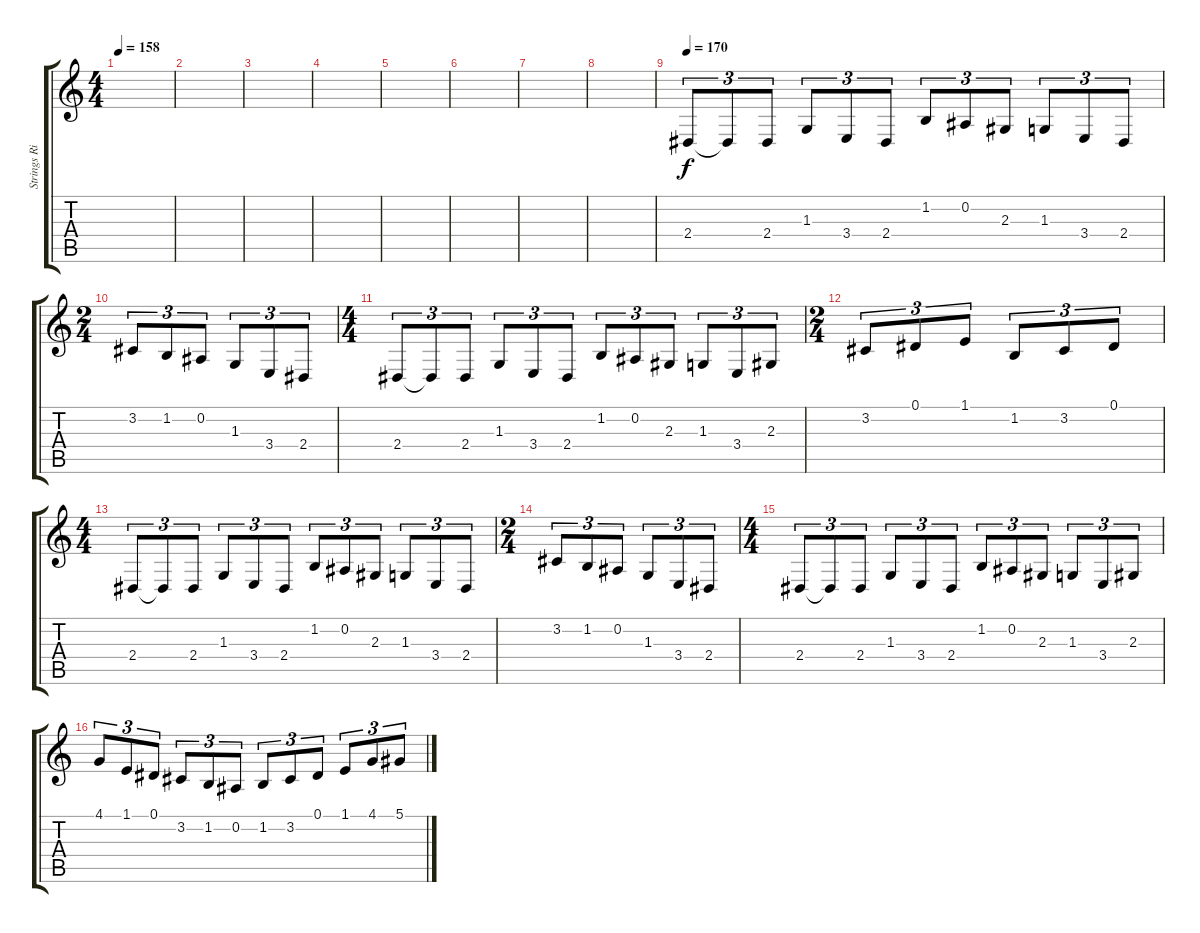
\track ("Strings RightHand" "Strings Ri") {instrument stringensemble1}
\staff {score tabs}
\tuning (Eb4 Bb3 Gb3 Db3 Ab2 Eb2) {hide}
\ts (4 4)
\tempo 158
\clef g2
\ks c
|
|
|
|
|
|
|
|
\tempo 170
2.4.8{tu (3 2)} 2.4{t}.8{tu (3 2)} 2.4.8{tu (3 2)} 1.3.8{tu (3 2)} 3.4.8{tu (3 2)} 2.4.8{tu (3 2)} 1.2.8{tu (3 2)} 0.2.8{tu (3 2)} 2.3.8{tu (3 2)} 1.3.8{tu (3 2)} 3.4.8{tu (3 2)} 2.4.8{tu (3 2)} |
\ts (2 4)
3.2.8{tu (3 2)} 1.2.8{tu (3 2)} 0.2.8{tu (3 2)} 1.3.8{tu (3 2)} 3.4.8{tu (3 2)} 2.4.8{tu (3 2)} |
\ts (4 4)
2.4.8{tu (3 2)} 2.4{t}.8{tu (3 2)} 2.4.8{tu (3 2)} 1.3.8{tu (3 2)} 3.4.8{tu (3 2)} 2.4.8{tu (3 2)} 1.2.8{tu (3 2)} 0.2.8{tu (3 2)} 2.3.8{tu (3 2)} 1.3.8{tu (3 2)} 3.4.8{tu (3 2)} 2.3.8{tu (3 2)} |
\ts (2 4)
3.2.8{tu (3 2)} 0.1.8{tu (3 2)} 1.1.8{tu (3 2)} 1.2.8{tu (3 2)} 3.2.8{tu (3 2)} 0.1.8{tu (3 2)} |
\ts (4 4)
2.4.8{tu (3 2)} 2.4{t}.8{tu (3 2)} 2.4.8{tu (3 2)} 1.3.8{tu (3 2)} 3.4.8{tu (3 2)} 2.4.8{tu (3 2)} 1.2.8{tu (3 2)} 0.2.8{tu (3 2)} 2.3.8{tu (3 2)} 1.3.8{tu (3 2)} 3.4.8{tu (3 2)} 2.4.8{tu (3 2)} |
\ts (2 4)
3.2.8{tu (3 2)} 1.2.8{tu (3 2)} 0.2.8{tu (3 2)} 1.3.8{tu (3 2)} 3.4.8{tu (3 2)} 2.4.8{tu (3 2)} |
\ts (4 4)
2.4.8{tu (3 2)} 2.4{t}.8{tu (3 2)} 2.4.8{tu (3 2)} 1.3.8{tu (3 2)} 3.4.8{tu (3 2)} 2.4.8{tu (3 2)} 1.2.8{tu (3 2)} 0.2.8{tu (3 2)} 2.3.8{tu (3 2)} 1.3.8{tu (3 2)} 3.4.8{tu (3 2)} 2.3.8{tu (3 2)} |
4.1.8{tu (3 2)} 1.1.8{tu (3 2)} 0.1.8{tu (3 2)} 3.2.8{tu (3 2)} 1.2.8{tu (3 2)} 0.2.8{tu (3 2)} 1.2.8{tu (3 2)} 3.2.8{tu (3 2)} 0.1.8{tu (3 2)} 1.1.8{tu (3 2)} 4.1.8{tu (3 2)} 5.1.8{tu (3 2)}
